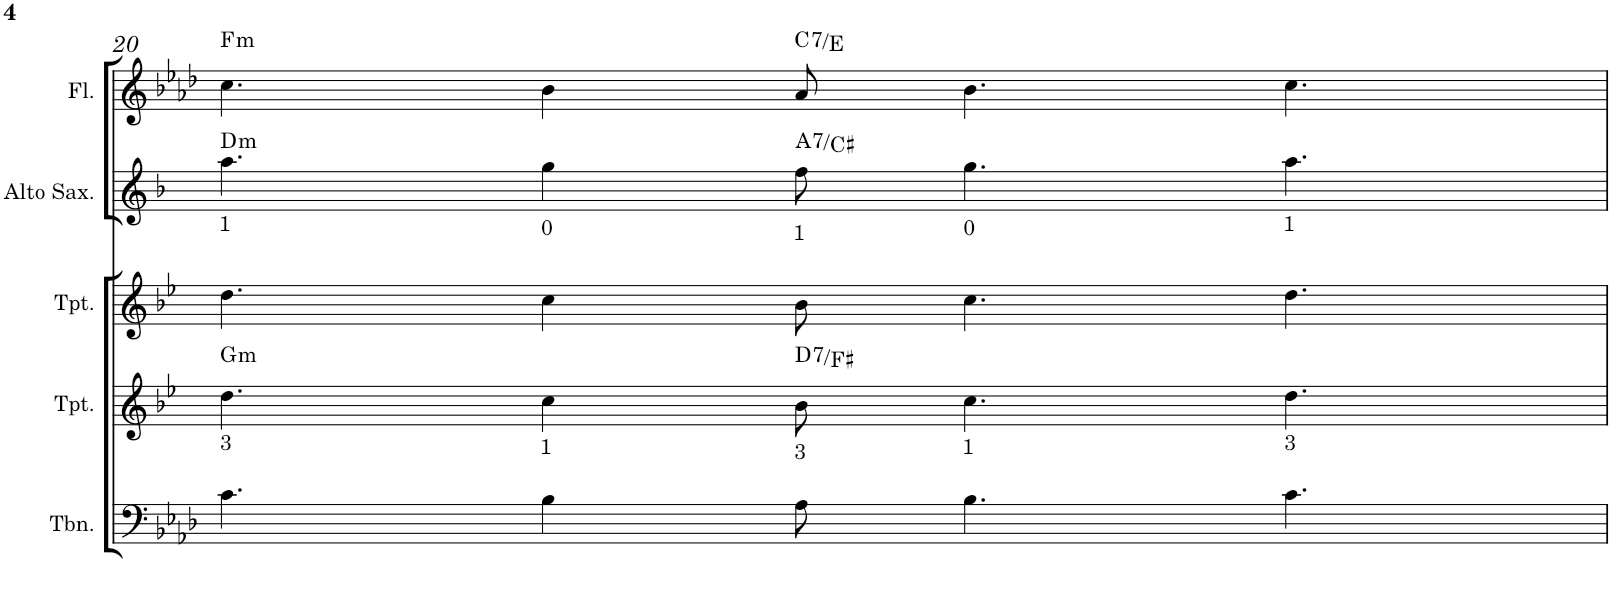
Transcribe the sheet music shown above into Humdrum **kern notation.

**kern	**kern	**harte	**kern	**kern	**harte	**kern	**harte
*part5	*part4	*part4	*part3	*part2	*part2	*part1	*part1
*staff5	*staff4	*	*staff3	*staff2	*	*staff1	*
*I"C clavF	*I"Bb	*	*I"Bb - Pirata	*I"Eb	*	*I"C clavG	*
!!LO:PB:g=z
*clefF4	*clefG2	*	*clefG2	*clefG2	*	*clefG2	*
*	*Trd1c2	*	*Trd1c2	*Trd5c9	*	*	*
*k[b-e-a-d-]	*k[b-e-]	*	*k[b-e-]	*k[b-]	*	*k[b-e-a-d-]	*
*A-:	*B-:	*	*B-:	*F:	*	*A-:	*
*M12/8	*M12/8	*	*M12/8	*M12/8	*	*M12/8	*
=20	=20	=20	=20	=20	=20	=20	=20
!	!	!	!LO:TX:a:t=1	!	!	!	!
!LO:TX:a:t=3	!	!LO:H:kt=m	!	!	!LO:H:kt=m	!	!LO:H:kt=m
4.c\	4.dd\	G:min	4.dd\	4.aa\	D:min	4.cc\	F:min
!	!	!	!LO:TX:a:t=0	!	!	!	!
!LO:TX:a:t=1	!	!	!	!	!	!	!
4B-\	4cc\	.	4cc\	4gg\	.	4b-\	.
!	!	!	!LO:TX:a:t=1	!	!	!	!
!LO:TX:a:t=3	!	!LO:H:kt=7	!	!	!LO:H:kt=7	!	!LO:H:kt=7
8A-\	8b-\	D:7/3	8b-\	8ff\	A:7/3	8a-/	C:7/3
!	!	!	!LO:TX:a:t=0	!	!	!	!
!LO:TX:a:t=1	!	!	!	!	!	!	!
4.B-\	4.cc\	.	4.cc\	4.gg\	.	4.b-\	.
!	!	!	!LO:TX:a:t=1	!	!	!	!
!LO:TX:a:t=3	!	!	!	!	!	!	!
4.c\	4.dd\	.	4.dd\	4.aa\	.	4.cc\	.
=	=	=	=	=	=	=	=
*-	*-	*-	*-	*-	*-	*-	*-
